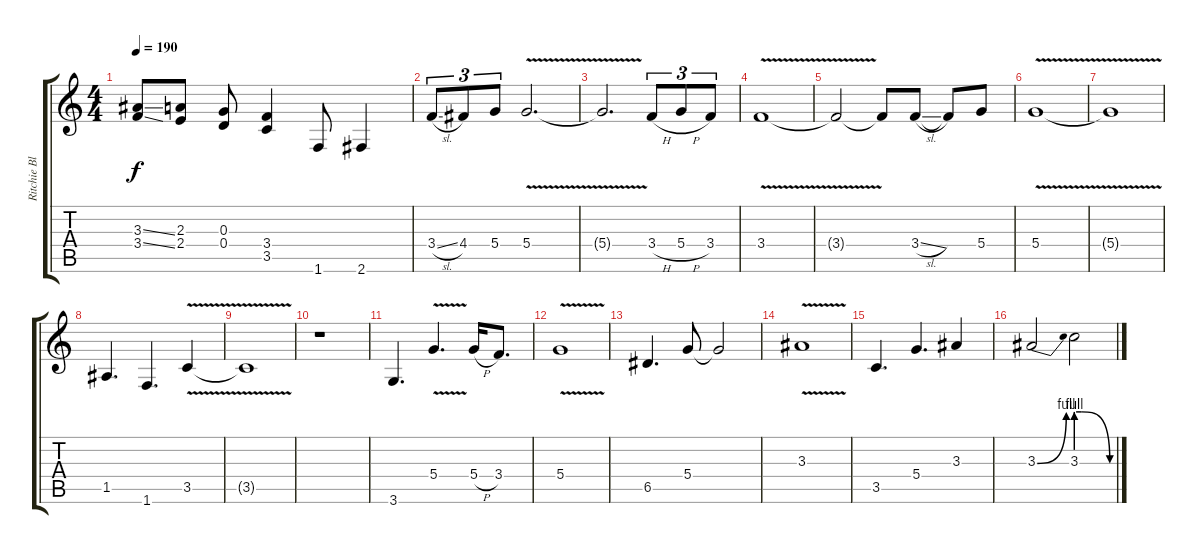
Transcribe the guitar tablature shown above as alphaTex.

\track ("Ritchie Blackmore" "Ritchie Bl") {instrument overdrivenguitar}
\staff {score tabs}
\tuning (E4 B3 G3 D3 A2 E2) {hide}
\ts (4 4)
\tempo 190
\clef g2
\ks c
(3.3{ss} 3.4{ss}).8{dy f} (2.3 2.4).8 (0.3 0.4).8 (3.4 3.5).4 1.6.8 2.6.4 |
3.4{sl}.8{tu (3 2)} 4.4.8{tu (3 2)} 5.4.8{tu (3 2)} 5.4{v}.2{d} |
5.4{t}.2{d} 3.4{h}.8{tu (3 2)} 5.4{h}.8{tu (3 2)} 3.4.8{tu (3 2)} |
3.4{v}.1 |
3.4{t}.2 3.4{t}.8 3.4{sl}.8 3.4{t}.8 5.4.8 |
5.4{v}.1 |
5.4{t}.1 |
1.5.4{d} 1.6.4{d} 3.5{v}.4 |
3.5{t}.1 |
r.1 |
3.6.4{d} 5.4{v}.4{d} 5.4{h}.16 3.4.8{d} |
5.4{v}.1 |
6.5.4{d} 5.4.8 5.4{t}.2 |
3.3{v}.1 |
3.5.4{d} 5.4.4{d} 3.3.4 |
3.3{be (bend 0 0 60 4)}.2 3.3{be (custom 0 4 9 4 55 0 60 0)}.2
